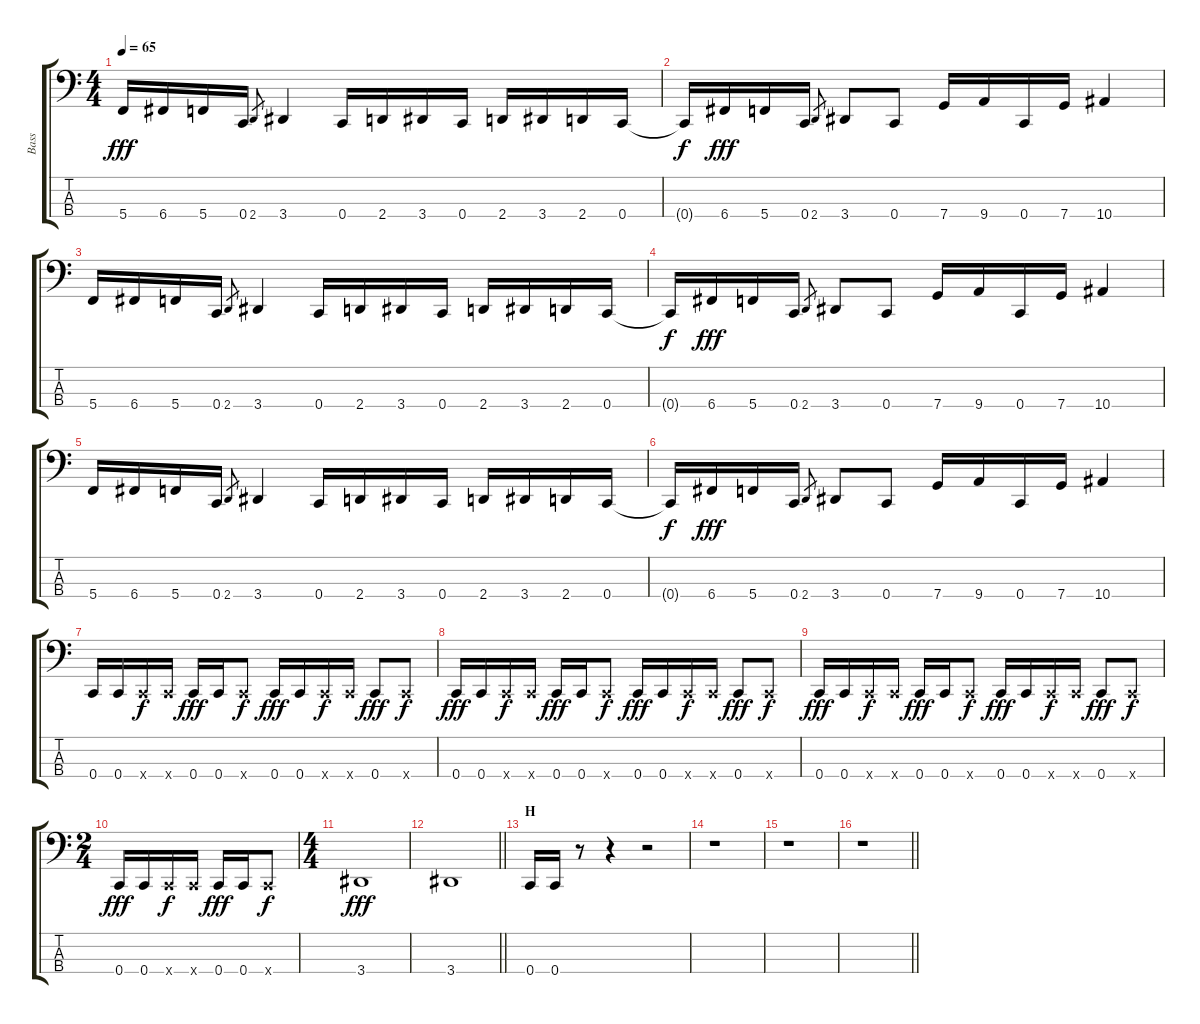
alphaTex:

\track ("Bass" "Bass") {instrument electricbasspick}
\staff {score tabs}
\tuning (F2 C2 G1 C1) {hide}
\ts (4 4)
\tempo 65
\clef f4
\ks c
5.4.16{dy fff} 6.4.16 5.4.16 0.4.16 2.4.8{gr} 3.4.4 0.4.16 2.4.16 3.4.16 0.4.16 2.4.16 3.4.16 2.4.16 0.4.16 |
0.4{t}.16{dy f} 6.4.16{dy fff} 5.4.16 0.4.16 2.4.8{gr} 3.4.8 0.4.8 7.4.16 9.4.16 0.4.16 7.4.16 10.4.4 |
5.4.16 6.4.16 5.4.16 0.4.16 2.4.8{gr} 3.4.4 0.4.16 2.4.16 3.4.16 0.4.16 2.4.16 3.4.16 2.4.16 0.4.16 |
0.4{t}.16{dy f} 6.4.16{dy fff} 5.4.16 0.4.16 2.4.8{gr} 3.4.8 0.4.8 7.4.16 9.4.16 0.4.16 7.4.16 10.4.4 |
5.4.16 6.4.16 5.4.16 0.4.16 2.4.8{gr} 3.4.4 0.4.16 2.4.16 3.4.16 0.4.16 2.4.16 3.4.16 2.4.16 0.4.16 |
0.4{t}.16{dy f} 6.4.16{dy fff} 5.4.16 0.4.16 2.4.8{gr} 3.4.8 0.4.8 7.4.16 9.4.16 0.4.16 7.4.16 10.4.4 |
0.4.16 0.4.16 0.4{x}.16{dy f} 0.4{x}.16 0.4.16{dy fff} 0.4.16 0.4{x}.8{dy f} 0.4.16{dy fff} 0.4.16 0.4{x}.16{dy f} 0.4{x}.16 0.4.8{dy fff} 0.4{x}.8{dy f} |
0.4.16{dy fff} 0.4.16 0.4{x}.16{dy f} 0.4{x}.16 0.4.16{dy fff} 0.4.16 0.4{x}.8{dy f} 0.4.16{dy fff} 0.4.16 0.4{x}.16{dy f} 0.4{x}.16 0.4.8{dy fff} 0.4{x}.8{dy f} |
0.4.16{dy fff} 0.4.16 0.4{x}.16{dy f} 0.4{x}.16 0.4.16{dy fff} 0.4.16 0.4{x}.8{dy f} 0.4.16{dy fff} 0.4.16 0.4{x}.16{dy f} 0.4{x}.16 0.4.8{dy fff} 0.4{x}.8{dy f} |
\ts (2 4)
0.4.16{dy fff} 0.4.16 0.4{x}.16{dy f} 0.4{x}.16 0.4.16{dy fff} 0.4.16 0.4{x}.8{dy f} |
\ts (4 4)
3.4.1{dy fff} |
\barLineRight lightlight
3.4.1 |
\section ("" "H")
0.4.16 0.4.16 r.8 r.4 r.2 |
r.1 |
r.1 |
\barLineRight lightlight
r.1
